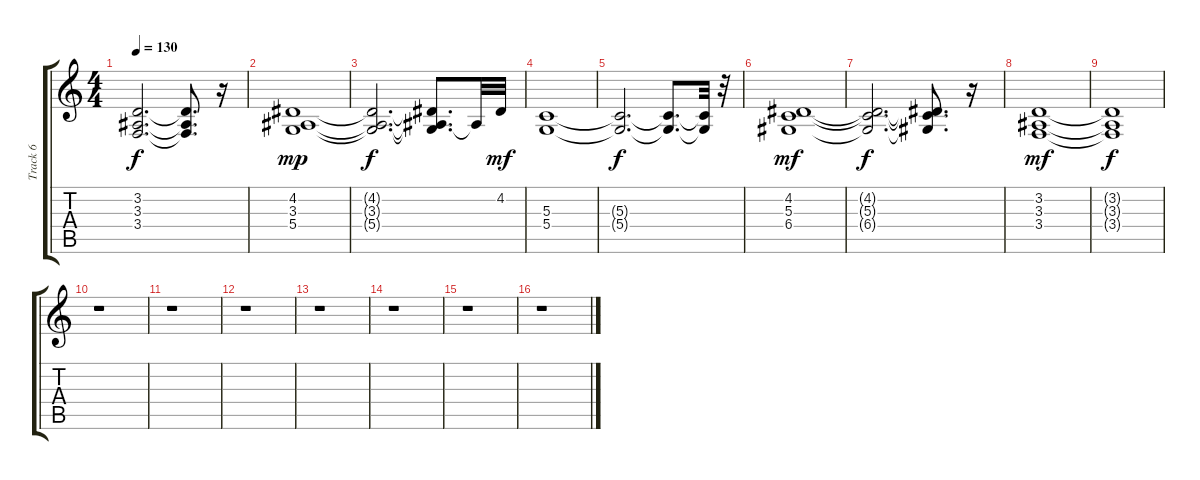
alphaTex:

\track ("Track 6" "Track 6") {instrument synthstrings1}
\staff {score tabs}
\tuning (E4 B3 G3 D3 A2 E2) {hide}
\ts (4 4)
\tempo 130
\clef g2
\ks c
(3.2{t} 3.3{t} 3.4{t}).2{d dy f} (3.2{t} 3.3{t} 3.4{t}).8{d} r.16 |
(4.2 3.3 5.4).1{dy mp} |
(4.2{t} 3.3{t} 5.4{t}).2{d dy f} (4.2{t} 3.3{t} 5.4{t}).8{d} 3.3{t}.32 4.2.32{dy mf} |
(5.3 5.4).1 |
(5.3{t} 5.4{t}).2{d dy f} (5.3{t} 5.4{t}).8{d} (5.3{t} 5.4{t}).32 r.32 |
(4.2 5.3 6.4).1{dy mf} |
(4.2{t} 5.3{t} 6.4{t}).2{d dy f} (4.2{t} 5.3{t} 6.4{t}).8{d} r.16 |
(3.2 3.3 3.4).1{dy mf} |
(3.2{t} 3.3{t} 3.4{t}).1{dy f} |
r.1 |
r.1 |
r.1 |
r.1 |
r.1 |
r.1 |
r.1
